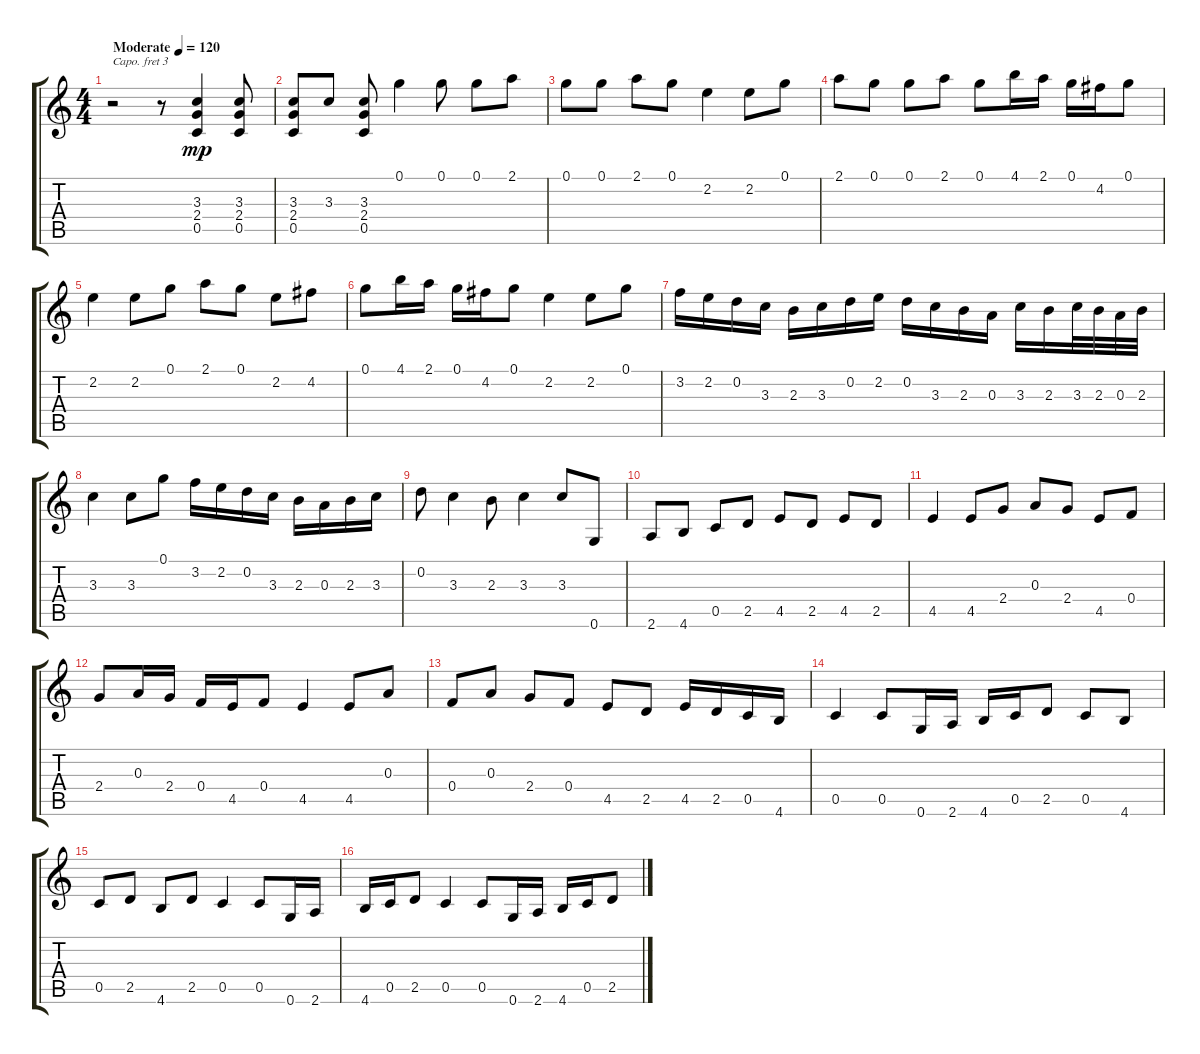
\track "" {instrument acousticguitarsteel}
\staff {score tabs}
\capo 3
\tuning (E4 B3 Gb3 D3 A2 E2) {hide}
\ts (4 4)
\tempo (120 "Moderate")
\clef g2
\ks c
r.2{dy mp instrument acousticguitarsteel} r.8 (3.3 2.4 0.5).4 (3.3 2.4 0.5).8 |
(3.3 2.4 0.5).8 3.3.8 (3.3 2.4 0.5).8 0.1.4 0.1.8 0.1.8 2.1.8 |
0.1.8 0.1.8 2.1.8 0.1.8 2.2.4 2.2.8 0.1.8 |
2.1.8 0.1.8 0.1.8 2.1.8 0.1.8 4.1.16 2.1.16 0.1.16 4.2.16 0.1.8 |
2.2.4 2.2.8 0.1.8 2.1.8 0.1.8 2.2.8 4.2.8 |
0.1.8 4.1.16 2.1.16 0.1.16 4.2.16 0.1.8 2.2.4 2.2.8 0.1.8 |
3.2.16 2.2.16 0.2.16 3.3.16 2.3.16 3.3.16 0.2.16 2.2.16 0.2.16 3.3.16 2.3.16 0.3.16 3.3.16 2.3.16 3.3.32 2.3.32 0.3.32 2.3.32 |
3.3.4 3.3.8 0.1.8 3.2.16 2.2.16 0.2.16 3.3.16 2.3.16 0.3.16 2.3.16 3.3.16 |
0.2.8 3.3.4 2.3.8 3.3.4 3.3.8 0.6.8 |
2.6.8 4.6.8 0.5.8 2.5.8 4.5.8 2.5.8 4.5.8 2.5.8 |
4.5.4 4.5.8 2.4.8 0.3.8 2.4.8 4.5.8 0.4.8 |
2.4.8 0.3.16 2.4.16 0.4.16 4.5.16 0.4.8 4.5.4 4.5.8 0.3.8 |
0.4.8 0.3.8 2.4.8 0.4.8 4.5.8 2.5.8 4.5.16 2.5.16 0.5.16 4.6.16 |
0.5.4 0.5.8 0.6.16 2.6.16 4.6.16 0.5.16 2.5.8 0.5.8 4.6.8 |
0.5.8 2.5.8 4.6.8 2.5.8 0.5.4 0.5.8 0.6.16 2.6.16 |
4.6.16 0.5.16 2.5.8 0.5.4 0.5.8 0.6.16 2.6.16 4.6.16 0.5.16 2.5.8
